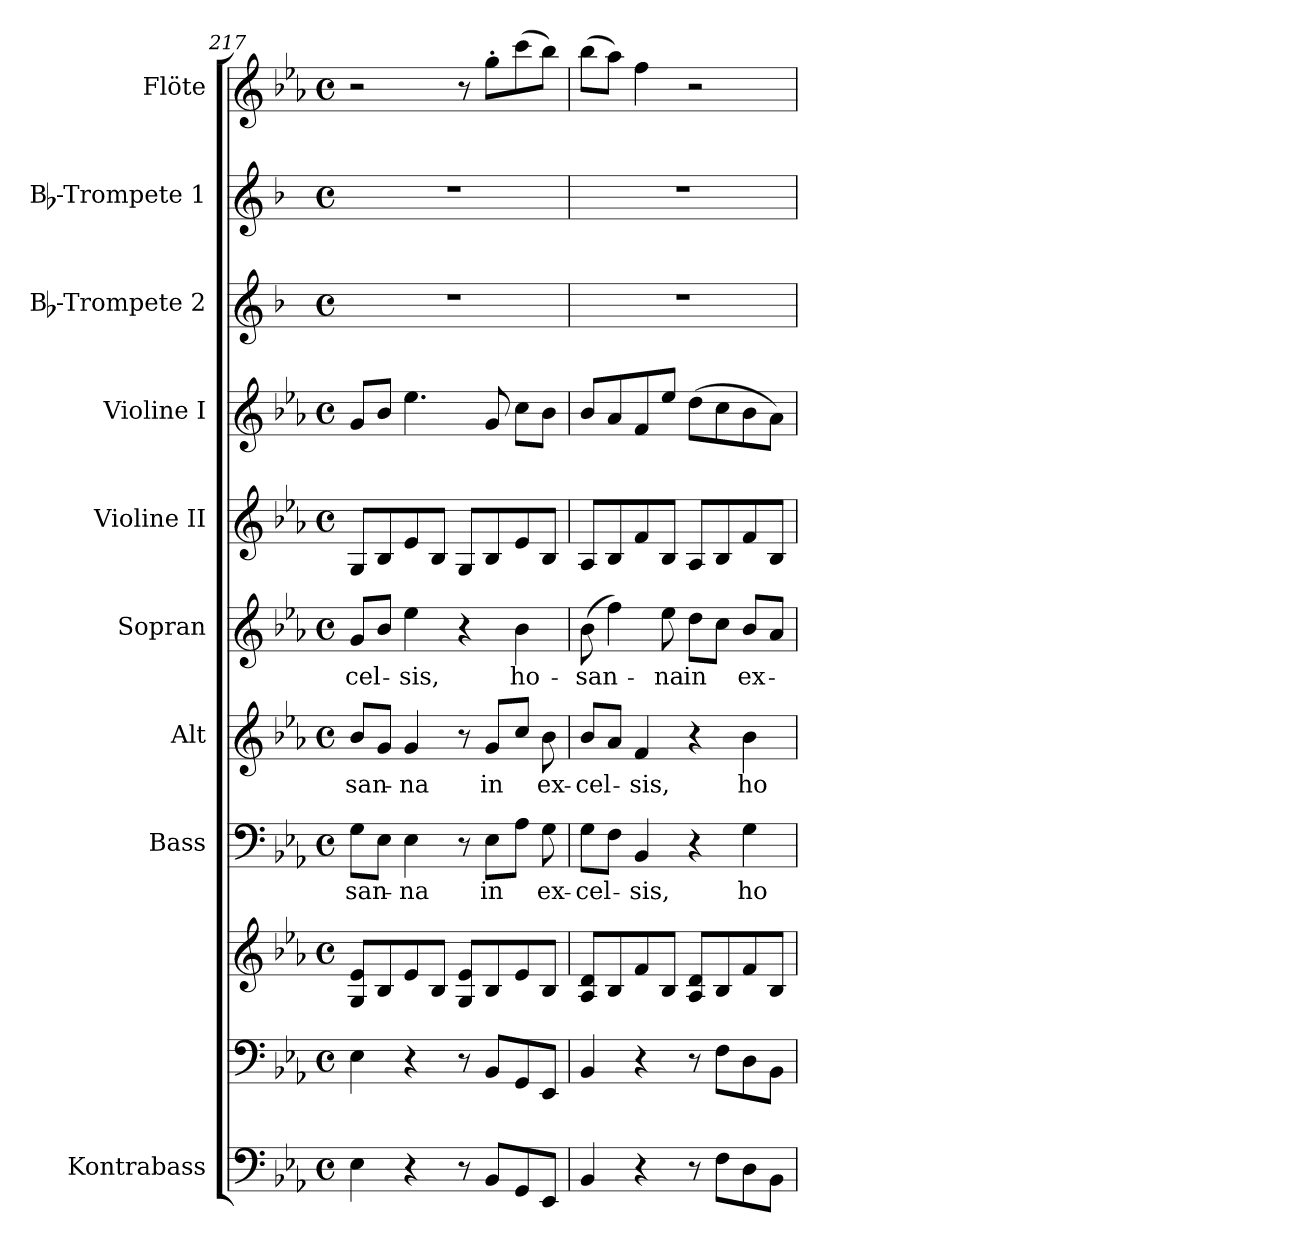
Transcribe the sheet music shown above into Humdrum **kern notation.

**kern	**kern	**kern	**kern	**text	**kern	**text	**kern	**text	**kern	**kern	**kern	**kern	**kern
*part10	*part9	*part9	*part8	*part8	*part7	*part7	*part6	*part6	*part5	*part4	*part3	*part2	*part1
*staff11	*staff10	*staff9	*staff8	*staff8	*staff7	*staff7	*staff6	*staff6	*staff5	*staff4	*staff3	*staff2	*staff1
*I"Kontrabass	*	*	*I"Bass	*	*I"Alt	*	*I"Sopran	*	*I"Violine II	*I"Violine I	*I"Bb-Trompete 2	*I"Bb-Trompete 1	*I"Flöte
*I'Kb.	*	*	*I'B.	*	*I'A.	*	*I'S.	*	*I'Vl. II	*I'Vl. I	*I'Bb Trp. 2	*I'Bb Trp. 1	*I'Fl.
*clefF4	*clefF4	*clefG2	*clefF4	*	*clefG2	*	*clefG2	*	*clefG2	*clefG2	*clefG2	*clefG2	*clefG2
*ITrd7c12	*	*	*	*	*	*	*	*	*	*	*ITrd1c2	*ITrd1c2	*
*k[b-e-a-]	*k[b-e-a-]	*k[b-e-a-]	*k[b-e-a-]	*	*k[b-e-a-]	*	*k[b-e-a-]	*	*k[b-e-a-]	*k[b-e-a-]	*k[b-e-a-]	*k[b-e-a-]	*k[b-e-a-]
*E-:	*E-:	*E-:	*E-:	*	*E-:	*	*E-:	*	*E-:	*E-:	*E-:	*E-:	*E-:
*M4/4	*M4/4	*M4/4	*M4/4	*	*M4/4	*	*M4/4	*	*M4/4	*M4/4	*M4/4	*M4/4	*M4/4
*met(c)	*met(c)	*met(c)	*met(c)	*	*met(c)	*	*met(c)	*	*met(c)	*met(c)	*met(c)	*met(c)	*met(c)
=217	=217	=217	=217	=217	=217	=217	=217	=217	=217	=217	=217	=217	=217
!	!	!	!	!LO:LY:b	!	!LO:LY:b	!	!LO:LY:b	!	!	!	!	!
4EE-\	4E-\	8G/ 8e-/L	8G\L	-san-	8b-/L	-san-	8g/L	cel-	8G/L	8g/L	1r	1r	2r
.	.	8B-/	8E-\J	.	8g/J	.	8b-/J	.	8B-/	8b-/J	.	.	.
!	!	!	!	!LO:LY:b	!	!LO:LY:b	!	!LO:LY:b	!	!	!	!	!
4r	4r	8e-/	4E-\	-na	4g/	-na	4ee-\	-sis,	8e-/	4.ee-\	.	.	.
.	.	8B-/J	.	.	.	.	.	.	8B-/J	.	.	.	.
8r	8r	8G/ 8e-/L	8r	.	8r	.	4r	.	8G/L	.	.	.	8r
!	!	!	!	!LO:LY:b	!	!LO:LY:b	!	!	!	!	!	!	!
8BBB-/L	8BB-/L	8B-/	8E-\L	in	8g/L	in	.	.	8B-/	8g/	.	.	8gg'>\L
!	!	!	!	!	!	!	!	!LO:LY:b	!	!	!	!	!
8GGG/	8GG/	8e-/	8A-\J	.	8cc/J	.	4b-\	ho-	8e-/	8cc\L	.	.	(>8ccc\
!	!	!	!	!LO:LY:b	!	!LO:LY:b	!	!	!	!	!	!	!
8EEE-/J	8EE-/J	8B-/J	8G\	ex-	8b-\	ex-	.	.	8B-/J	8b-\J	.	.	8bb-\J)
=218	=218	=218	=218	=218	=218	=218	=218	=218	=218	=218	=218	=218	=218
!	!	!	!	!LO:LY:b	!	!LO:LY:b	!	!LO:LY:b	!	!	!	!	!
4BBB-/	4BB-/	8A-/ 8d/L	8G\L	-cel-	8b-/L	-cel-	(>8b-\	-san-	8A-/L	8b-/L	1r	1r	(>8bb-\L
.	.	8B-/	8F\J	.	8a-/J	.	4ff\)	.	8B-/	8a-/	.	.	8aa-\J)
!	!	!	!	!LO:LY:b	!	!LO:LY:b	!	!	!	!	!	!	!
4r	4r	8f/	4BB-/	-sis,	4f/	-sis,	.	.	8f/	8f/	.	.	4ff\
!	!	!	!	!	!	!	!	!LO:LY:b	!	!	!	!	!
.	.	8B-/J	.	.	.	.	8ee-\	-na	8B-/J	8ee-/J	.	.	.
!	!	!	!	!	!	!	!	!LO:LY:b	!	!	!	!	!
8r	8r	8A-/ 8d/L	4r	.	4r	.	8dd\L	in	8A-/L	(>8dd\L	.	.	2r
8FF\L	8F\L	8B-/	.	.	.	.	8cc\J	.	8B-/	8cc\	.	.	.
!	!	!	!	!LO:LY:b	!	!LO:LY:b	!	!LO:LY:b	!	!	!	!	!
8DD\	8D\	8f/	4G\	ho-	4b-\	ho-	8b-/L	ex-	8f/	8b-\	.	.	.
8BBB-\J	8BB-\J	8B-/J	.	.	.	.	8a-/J	.	8B-/J	8a-\J)	.	.	.
=	=	=	=	=	=	=	=	=	=	=	=	=	=
*-	*-	*-	*-	*-	*-	*-	*-	*-	*-	*-	*-	*-	*-
